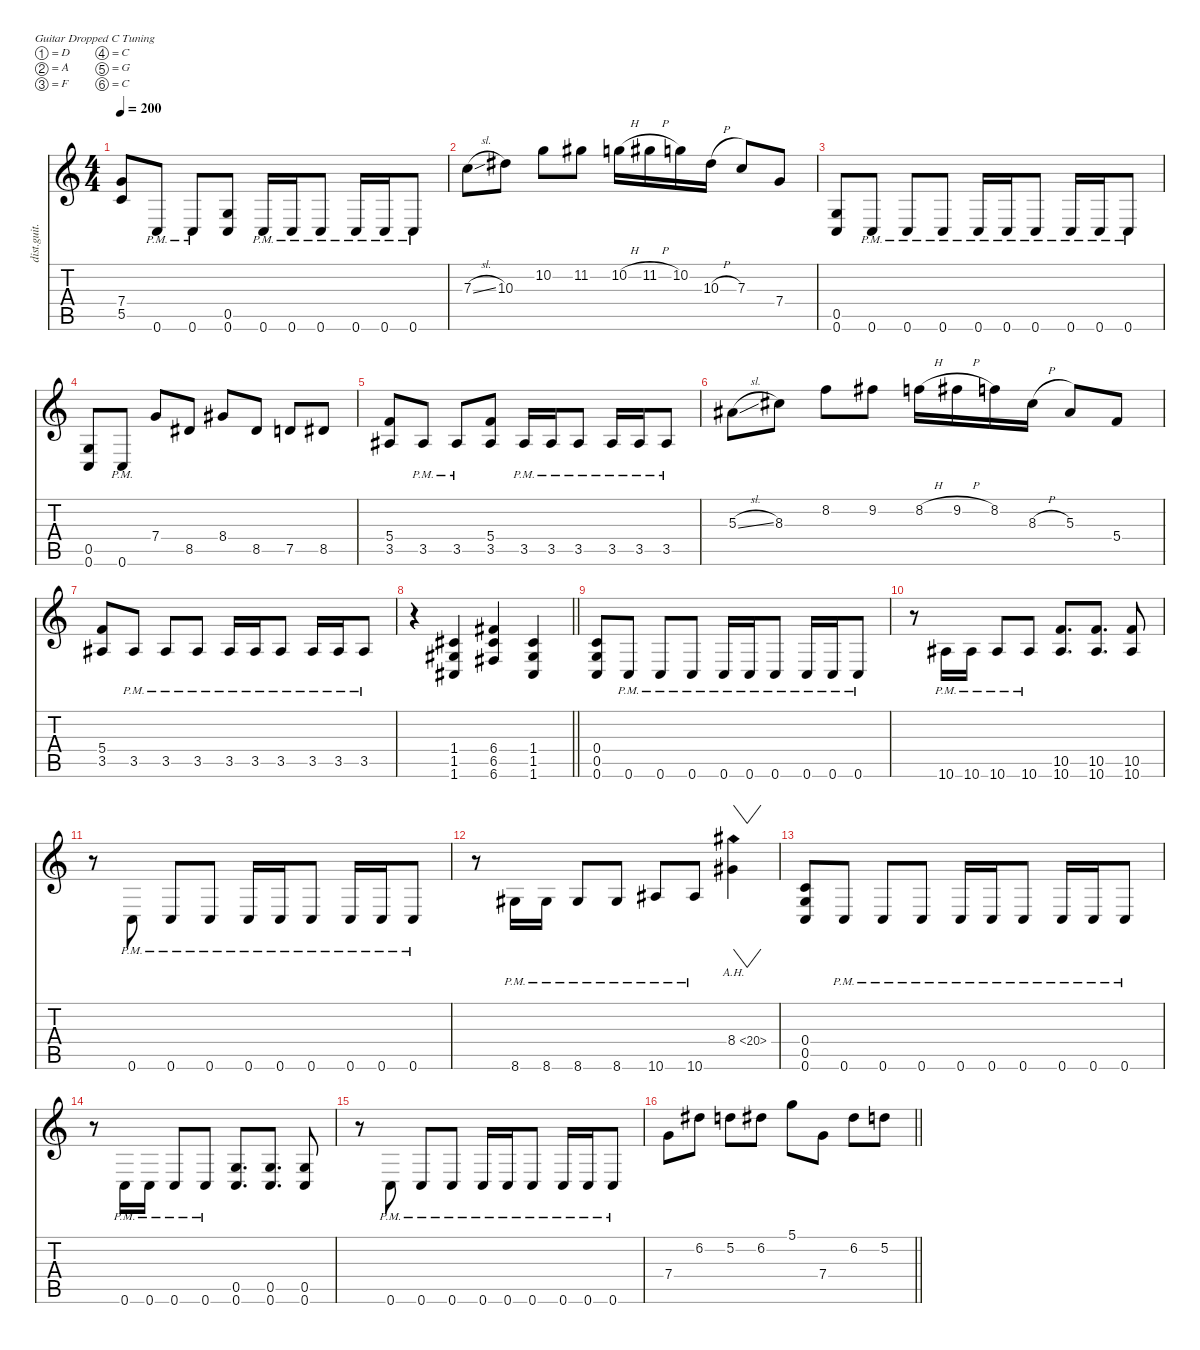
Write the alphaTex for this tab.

\defaultSystemsLayout 4
\hideDynamics
\bracketExtendMode nobrackets
\otherSystemsTrackNameOrientation horizontal
\track ("Guitar" "dist.guit.") {instrument distortionguitar}
\staff {score tabs}
\tuning (D4 A3 F3 C3 G2 C2)
\ts (4 4)
\tempo 200
\clef g2
\ks c
(7.4 5.5).8{dy f beam Up} 0.6{pm}.8{beam Up} 0.6{pm}.8{dy ff beam Up} (0.5 0.6).8{dy f beam Up} 0.6{pm}.16{dy ff beam Up} 0.6{pm}.16{beam Up} 0.6{pm}.8{beam Up} 0.6{pm}.16{beam Up} 0.6{pm}.16{beam Up} 0.6{pm}.8{beam Up} |
7.3{sl}.8{dy f beam Down} 10.3{acc #}.8{beam Down} 10.2.8{beam Down} 11.2{acc #}.8{beam Down} 10.2{h}.16{beam Down} 11.2{h acc #}.16{beam Down} 10.2.16{beam Down} 10.3{h acc #}.16{beam Down} 7.3.8{dy ff beam Up} 7.4.8{beam Up} |
(0.5 0.6).8{dy f beam Up} 0.6{pm}.8{beam Up} 0.6{pm}.8{dy ff beam Up} 0.6{pm}.8{beam Up} 0.6{pm}.16{beam Up} 0.6{pm}.16{beam Up} 0.6{pm}.8{beam Up} 0.6{pm}.16{beam Up} 0.6{pm}.16{beam Up} 0.6{pm}.8{beam Up} |
(0.5 0.6).8{dy f beam Up} 0.6{pm}.8{beam Up} 7.4.8{beam Up} 8.5{acc #}.8{beam Up} 8.4{acc #}.8{beam Up} 8.5{acc #}.8{beam Up} 7.5.8{beam Up} 8.5{acc #}.8{beam Up} |
(5.4 3.5{acc #}).8{beam Up} 3.5{pm acc #}.8{dy ff beam Up} 3.5{pm acc #}.8{beam Up} (5.4 3.5{acc #}).8{dy f beam Up} 3.5{pm acc #}.16{dy ff beam Up} 3.5{pm acc #}.16{beam Up} 3.5{pm acc #}.8{beam Up} 3.5{pm acc #}.16{beam Up} 3.5{pm acc #}.16{beam Up} 3.5{pm acc #}.8{beam Up} |
5.3{sl acc #}.8{dy f beam Down} 8.3{acc #}.8{beam Down} 8.2.8{beam Down} 9.2{acc #}.8{beam Down} 8.2{h}.16{beam Down} 9.2{h acc #}.16{beam Down} 8.2.16{beam Down} 8.3{h acc #}.16{beam Down} 5.3{acc #}.8{beam Up} 5.4.8{beam Up} |
(5.4 3.5{acc #}).8{beam Up} 3.5{pm acc #}.8{dy ff beam Up} 3.5{pm acc #}.8{beam Up} 3.5{pm acc #}.8{beam Up} 3.5{pm acc #}.16{beam Up} 3.5{pm acc #}.16{beam Up} 3.5{pm acc #}.8{beam Up} 3.5{pm acc #}.16{beam Up} 3.5{pm acc #}.16{beam Up} 3.5{pm acc #}.8{beam Up} |
\barLineRight lightlight
r.4{beam Down} (1.4{acc #} 1.5{acc #} 1.6{acc #}).4{dy f beam Up} (6.4{acc #} 6.5{acc #} 6.6{acc #}).4{beam Up} (1.4{acc #} 1.5{acc #} 1.6{acc #}).4{beam Up} |
(0.4 0.5 0.6).8{beam Up} 0.6{pm}.8{beam Up} 0.6{pm}.8{dy ff beam Up} 0.6{pm}.8{beam Up} 0.6{pm}.16{beam Up} 0.6{pm}.16{beam Up} 0.6{pm}.8{beam Up} 0.6{pm}.16{beam Up} 0.6{pm}.16{beam Up} 0.6{pm}.8{beam Up} |
r.8{beam Down} 10.6{pm acc #}.16{dy f beam Up} 10.6{pm acc #}.16{beam Up} 10.6{pm acc #}.8{beam Up} 10.6{pm acc #}.8{beam Up} (10.5 10.6{acc #}).8{d beam Up} (10.5 10.6{acc #}).8{d beam Up} (10.5 10.6{acc #}).8{beam Up} |
r.8{beam Down} 0.6{pm}.8{beam Up} 0.6{pm}.8{dy ff beam Up} 0.6{pm}.8{beam Up} 0.6{pm}.16{beam Up} 0.6{pm}.16{beam Up} 0.6{pm}.8{beam Up} 0.6{pm}.16{beam Up} 0.6{pm}.16{beam Up} 0.6{pm}.8{beam Up} |
r.8{beam Down} 8.6{pm acc #}.16{dy f beam Up} 8.6{pm acc #}.16{beam Up} 8.6{pm acc #}.8{beam Up} 8.6{pm acc #}.8{beam Up} 10.6{pm acc #}.8{beam Up} 10.6{pm acc #}.8{beam Up} 8.4{ah 12 acc #}.4{vw beam Down} |
(0.4 0.5 0.6).8{beam Up} 0.6{pm}.8{beam Up} 0.6{pm}.8{dy ff beam Up} 0.6{pm}.8{beam Up} 0.6{pm}.16{beam Up} 0.6{pm}.16{beam Up} 0.6{pm}.8{beam Up} 0.6{pm}.16{beam Up} 0.6{pm}.16{beam Up} 0.6{pm}.8{beam Up} |
r.8{beam Down} 0.6{pm}.16{dy f beam Up} 0.6{pm}.16{beam Up} 0.6{pm}.8{beam Up} 0.6{pm}.8{beam Up} (0.5 0.6).8{d beam Up} (0.5 0.6).8{d beam Up} (0.5 0.6).8{beam Up} |
r.8{beam Down} 0.6{pm}.8{beam Up} 0.6{pm}.8{dy ff beam Up} 0.6{pm}.8{beam Up} 0.6{pm}.16{beam Up} 0.6{pm}.16{beam Up} 0.6{pm}.8{beam Up} 0.6{pm}.16{beam Up} 0.6{pm}.16{beam Up} 0.6{pm}.8{beam Up} |
\barLineRight lightlight
7.4.8{dy f beam Down} 6.2{acc #}.8{beam Down} 5.2.8{beam Down} 6.2{acc #}.8{beam Down} 5.1.8{beam Down} 7.4.8{beam Down} 6.2{acc #}.8{beam Down} 5.2.8{beam Down}
